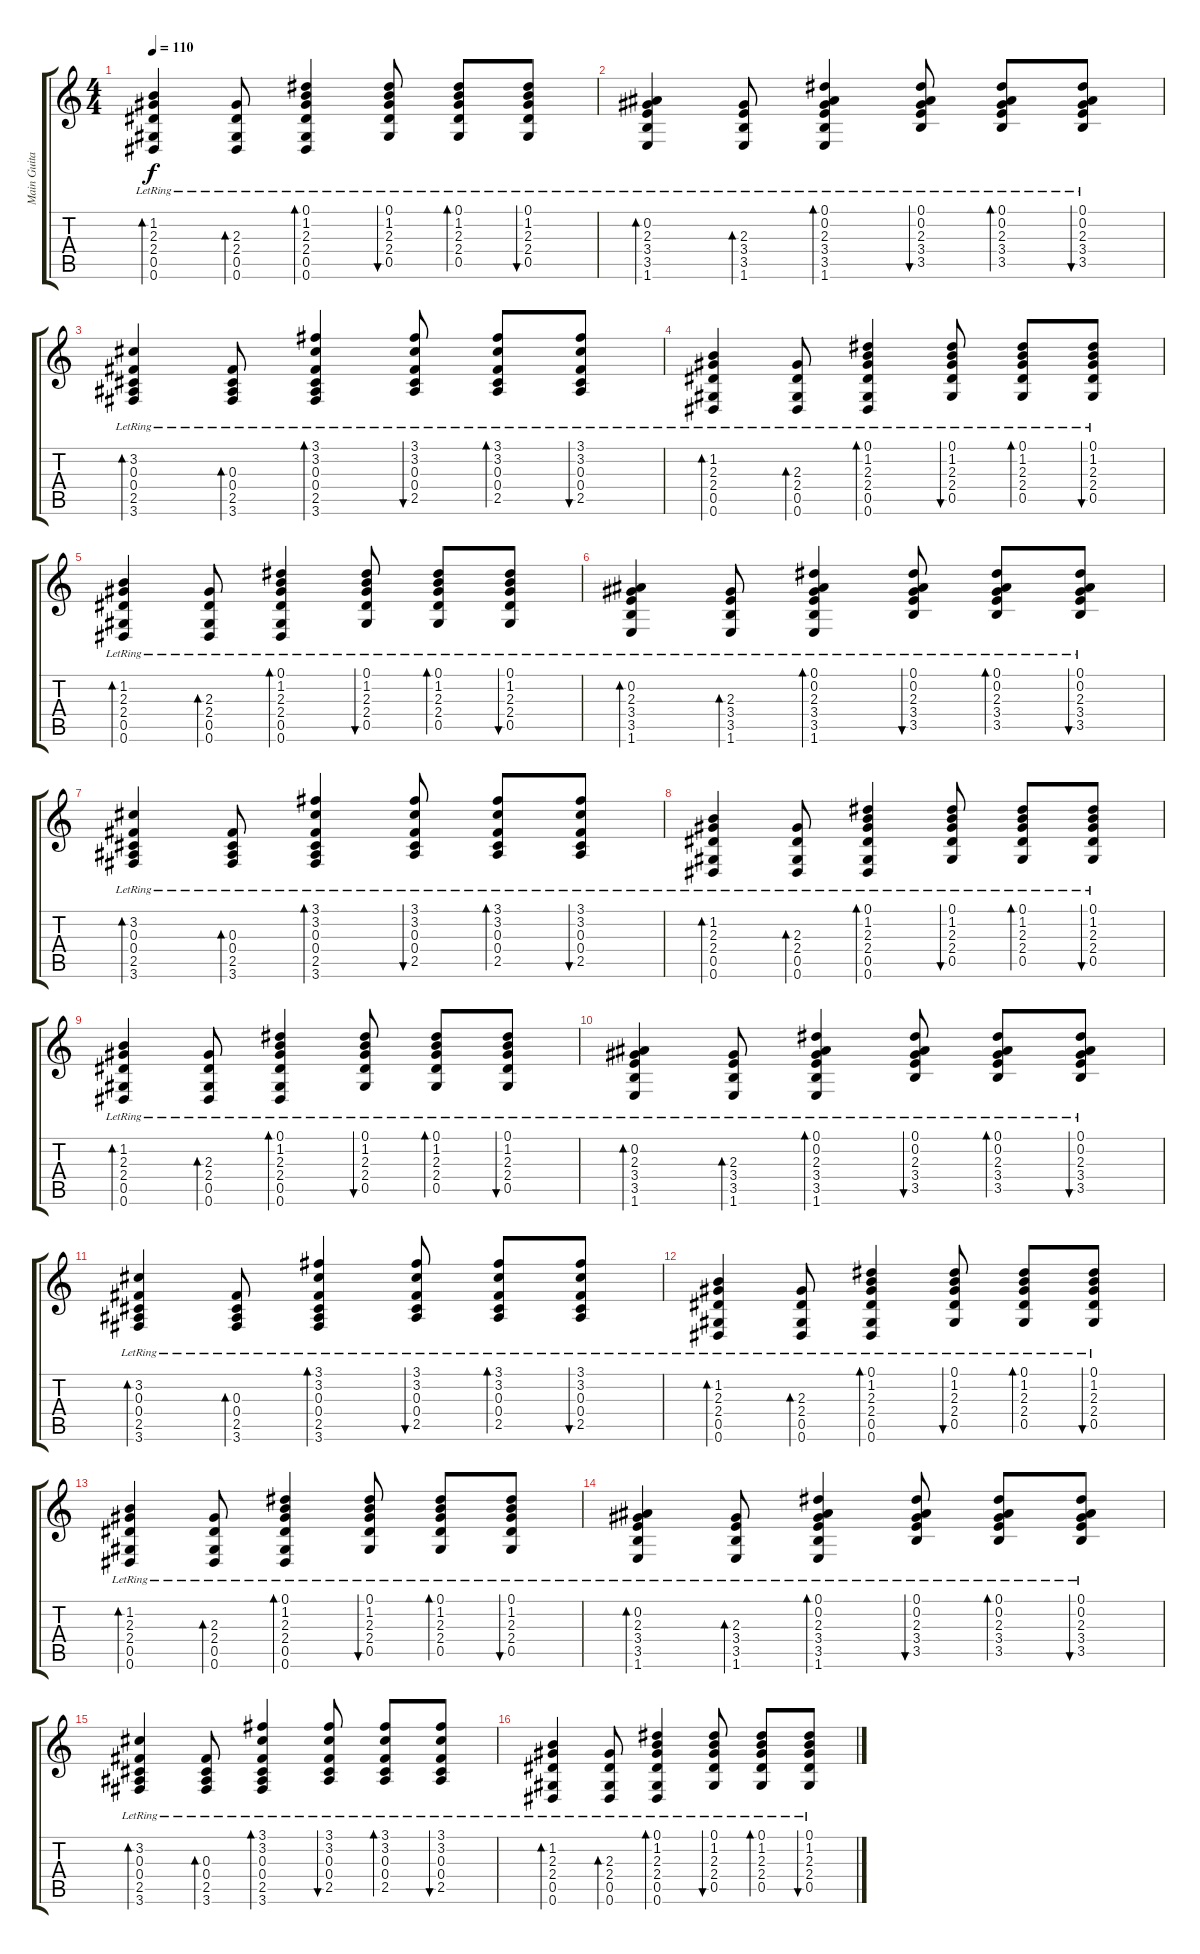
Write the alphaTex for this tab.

\track ("Main Guitar Rythms (by PureMetalRim)" "Main Guita") {instrument acousticguitarsteel}
\staff {score tabs}
\tuning (Eb4 Bb3 Gb3 Db3 Ab2 Eb2) {hide}
\ts (4 4)
\tempo 110
\clef g2
\ks c
(1.2{lr} 2.3{lr} 2.4{lr} 0.5{lr} 0.6{lr}).4{bd 120 dy f} (2.3{lr} 2.4{lr} 0.5{lr} 0.6{lr}).8{bd 120} (0.1{lr} 1.2{lr} 2.3{lr} 2.4{lr} 0.5{lr} 0.6{lr}).4{bd 120} (0.1{lr} 1.2{lr} 2.3{lr} 2.4{lr} 0.5).8{bu 120} (0.1{lr} 1.2{lr} 2.3{lr} 2.4{lr} 0.5).8{bd 120} (0.1{lr} 1.2{lr} 2.3{lr} 2.4{lr} 0.5).8{bu 120} |
(0.2{lr} 2.3 3.4{lr} 3.5{lr} 1.6{lr}).4{bd 120} (2.3 3.4{lr} 3.5{lr} 1.6{lr}).8{bd 120} (0.1{lr} 0.2{lr} 2.3 3.4{lr} 3.5{lr} 1.6{lr}).4{bd 120} (0.1{lr} 0.2{lr} 2.3 3.4{lr} 3.5).8{bu 120} (0.1{lr} 0.2{lr} 2.3 3.4{lr} 3.5).8{bd 120} (0.1{lr} 0.2{lr} 2.3 3.4{lr} 3.5).8{bu 120} |
(3.2{lr} 0.3{lr} 0.4{lr} 2.5{lr} 3.6{lr}).4{bd 120} (0.3{lr} 0.4{lr} 2.5{lr} 3.6{lr}).8{bd 120} (3.1{lr} 3.2{lr} 0.3{lr} 0.4{lr} 2.5{lr} 3.6{lr}).4{bd 120} (3.1{lr} 3.2{lr} 0.3{lr} 0.4{lr} 2.5).8{bu 120} (3.1{lr} 3.2{lr} 0.3{lr} 0.4{lr} 2.5).8{bd 120} (3.1{lr} 3.2{lr} 0.3{lr} 0.4{lr} 2.5).8{bu 120} |
(1.2{lr} 2.3{lr} 2.4{lr} 0.5{lr} 0.6{lr}).4{bd 120} (2.3{lr} 2.4{lr} 0.5{lr} 0.6{lr}).8{bd 120} (0.1{lr} 1.2{lr} 2.3{lr} 2.4{lr} 0.5{lr} 0.6{lr}).4{bd 120} (0.1{lr} 1.2{lr} 2.3{lr} 2.4{lr} 0.5).8{bu 120} (0.1{lr} 1.2{lr} 2.3{lr} 2.4{lr} 0.5).8{bd 120} (0.1{lr} 1.2{lr} 2.3{lr} 2.4{lr} 0.5).8{bu 120} |
(1.2{lr} 2.3{lr} 2.4{lr} 0.5{lr} 0.6{lr}).4{bd 120} (2.3{lr} 2.4{lr} 0.5{lr} 0.6{lr}).8{bd 120} (0.1{lr} 1.2{lr} 2.3{lr} 2.4{lr} 0.5{lr} 0.6{lr}).4{bd 120} (0.1{lr} 1.2{lr} 2.3{lr} 2.4{lr} 0.5).8{bu 120} (0.1{lr} 1.2{lr} 2.3{lr} 2.4{lr} 0.5).8{bd 120} (0.1{lr} 1.2{lr} 2.3{lr} 2.4{lr} 0.5).8{bu 120} |
(0.2{lr} 2.3 3.4{lr} 3.5{lr} 1.6{lr}).4{bd 120} (2.3 3.4{lr} 3.5{lr} 1.6{lr}).8{bd 120} (0.1{lr} 0.2{lr} 2.3 3.4{lr} 3.5{lr} 1.6{lr}).4{bd 120} (0.1{lr} 0.2{lr} 2.3 3.4{lr} 3.5).8{bu 120} (0.1{lr} 0.2{lr} 2.3 3.4{lr} 3.5).8{bd 120} (0.1{lr} 0.2{lr} 2.3 3.4{lr} 3.5).8{bu 120} |
(3.2{lr} 0.3{lr} 0.4{lr} 2.5{lr} 3.6{lr}).4{bd 120} (0.3{lr} 0.4{lr} 2.5{lr} 3.6{lr}).8{bd 120} (3.1{lr} 3.2{lr} 0.3{lr} 0.4{lr} 2.5{lr} 3.6{lr}).4{bd 120} (3.1{lr} 3.2{lr} 0.3{lr} 0.4{lr} 2.5).8{bu 120} (3.1{lr} 3.2{lr} 0.3{lr} 0.4{lr} 2.5).8{bd 120} (3.1{lr} 3.2{lr} 0.3{lr} 0.4{lr} 2.5).8{bu 120} |
(1.2{lr} 2.3{lr} 2.4{lr} 0.5{lr} 0.6{lr}).4{bd 120} (2.3{lr} 2.4{lr} 0.5{lr} 0.6{lr}).8{bd 120} (0.1{lr} 1.2{lr} 2.3{lr} 2.4{lr} 0.5{lr} 0.6{lr}).4{bd 120} (0.1{lr} 1.2{lr} 2.3{lr} 2.4{lr} 0.5).8{bu 120} (0.1{lr} 1.2{lr} 2.3{lr} 2.4{lr} 0.5).8{bd 120} (0.1{lr} 1.2{lr} 2.3{lr} 2.4{lr} 0.5).8{bu 120} |
(1.2{lr} 2.3{lr} 2.4{lr} 0.5{lr} 0.6{lr}).4{bd 120} (2.3{lr} 2.4{lr} 0.5{lr} 0.6{lr}).8{bd 120} (0.1{lr} 1.2{lr} 2.3{lr} 2.4{lr} 0.5{lr} 0.6{lr}).4{bd 120} (0.1{lr} 1.2{lr} 2.3{lr} 2.4{lr} 0.5).8{bu 120} (0.1{lr} 1.2{lr} 2.3{lr} 2.4{lr} 0.5).8{bd 120} (0.1{lr} 1.2{lr} 2.3{lr} 2.4{lr} 0.5).8{bu 120} |
(0.2{lr} 2.3 3.4{lr} 3.5{lr} 1.6{lr}).4{bd 120} (2.3 3.4{lr} 3.5{lr} 1.6{lr}).8{bd 120} (0.1{lr} 0.2{lr} 2.3 3.4{lr} 3.5{lr} 1.6{lr}).4{bd 120} (0.1{lr} 0.2{lr} 2.3 3.4{lr} 3.5).8{bu 120} (0.1{lr} 0.2{lr} 2.3 3.4{lr} 3.5).8{bd 120} (0.1{lr} 0.2{lr} 2.3 3.4{lr} 3.5).8{bu 120} |
(3.2{lr} 0.3{lr} 0.4{lr} 2.5{lr} 3.6{lr}).4{bd 120} (0.3{lr} 0.4{lr} 2.5{lr} 3.6{lr}).8{bd 120} (3.1{lr} 3.2{lr} 0.3{lr} 0.4{lr} 2.5{lr} 3.6{lr}).4{bd 120} (3.1{lr} 3.2{lr} 0.3{lr} 0.4{lr} 2.5).8{bu 120} (3.1{lr} 3.2{lr} 0.3{lr} 0.4{lr} 2.5).8{bd 120} (3.1{lr} 3.2{lr} 0.3{lr} 0.4{lr} 2.5).8{bu 120} |
(1.2{lr} 2.3{lr} 2.4{lr} 0.5{lr} 0.6{lr}).4{bd 120} (2.3{lr} 2.4{lr} 0.5{lr} 0.6{lr}).8{bd 120} (0.1{lr} 1.2{lr} 2.3{lr} 2.4{lr} 0.5{lr} 0.6{lr}).4{bd 120} (0.1{lr} 1.2{lr} 2.3{lr} 2.4{lr} 0.5).8{bu 120} (0.1{lr} 1.2{lr} 2.3{lr} 2.4{lr} 0.5).8{bd 120} (0.1{lr} 1.2{lr} 2.3{lr} 2.4{lr} 0.5).8{bu 120} |
(1.2{lr} 2.3{lr} 2.4{lr} 0.5{lr} 0.6{lr}).4{bd 120} (2.3{lr} 2.4{lr} 0.5{lr} 0.6{lr}).8{bd 120} (0.1{lr} 1.2{lr} 2.3{lr} 2.4{lr} 0.5{lr} 0.6{lr}).4{bd 120} (0.1{lr} 1.2{lr} 2.3{lr} 2.4{lr} 0.5).8{bu 120} (0.1{lr} 1.2{lr} 2.3{lr} 2.4{lr} 0.5).8{bd 120} (0.1{lr} 1.2{lr} 2.3{lr} 2.4{lr} 0.5).8{bu 120} |
(0.2{lr} 2.3 3.4{lr} 3.5{lr} 1.6{lr}).4{bd 120} (2.3 3.4{lr} 3.5{lr} 1.6{lr}).8{bd 120} (0.1{lr} 0.2{lr} 2.3 3.4{lr} 3.5{lr} 1.6{lr}).4{bd 120} (0.1{lr} 0.2{lr} 2.3 3.4{lr} 3.5).8{bu 120} (0.1{lr} 0.2{lr} 2.3 3.4{lr} 3.5).8{bd 120} (0.1{lr} 0.2{lr} 2.3 3.4{lr} 3.5).8{bu 120} |
(3.2{lr} 0.3{lr} 0.4{lr} 2.5{lr} 3.6{lr}).4{bd 120} (0.3{lr} 0.4{lr} 2.5{lr} 3.6{lr}).8{bd 120} (3.1{lr} 3.2{lr} 0.3{lr} 0.4{lr} 2.5{lr} 3.6{lr}).4{bd 120} (3.1{lr} 3.2{lr} 0.3{lr} 0.4{lr} 2.5).8{bu 120} (3.1{lr} 3.2{lr} 0.3{lr} 0.4{lr} 2.5).8{bd 120} (3.1{lr} 3.2{lr} 0.3{lr} 0.4{lr} 2.5).8{bu 120} |
(1.2{lr} 2.3{lr} 2.4{lr} 0.5{lr} 0.6{lr}).4{bd 120} (2.3{lr} 2.4{lr} 0.5{lr} 0.6{lr}).8{bd 120} (0.1{lr} 1.2{lr} 2.3{lr} 2.4{lr} 0.5{lr} 0.6{lr}).4{bd 120} (0.1{lr} 1.2{lr} 2.3{lr} 2.4{lr} 0.5).8{bu 120} (0.1{lr} 1.2{lr} 2.3{lr} 2.4{lr} 0.5).8{bd 120} (0.1{lr} 1.2{lr} 2.3{lr} 2.4{lr} 0.5).8{bu 120}
